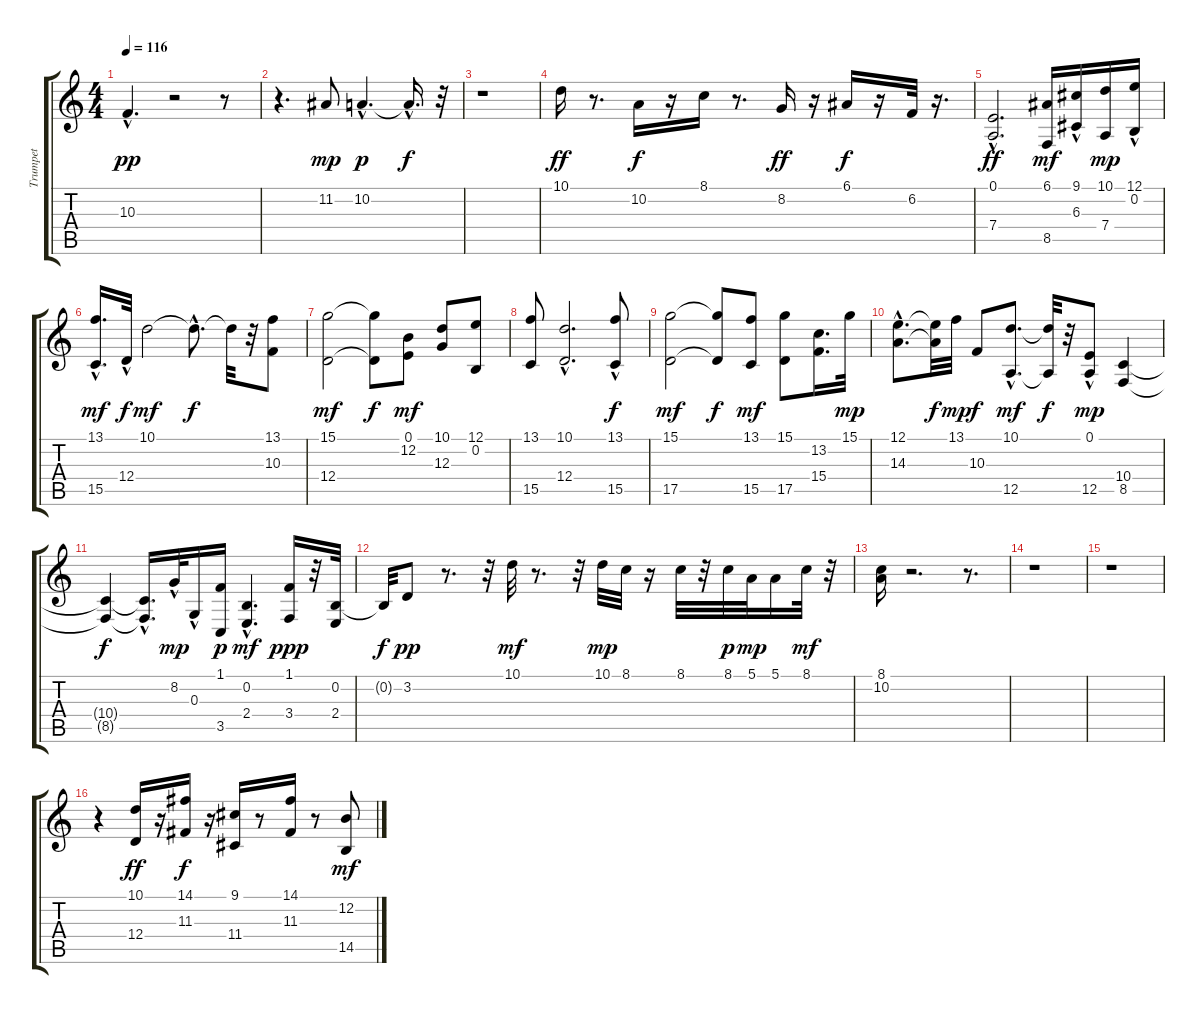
\track ("Trumpet" "Trumpet") {instrument trumpet}
\staff {score tabs}
\tuning (E4 B3 G3 D3 A2 E2) {hide}
\ts (4 4)
\tempo 116
\clef g2
\ks c
10.3{hac}.4{d dy pp} r.2 r.8 |
r.4{d} 11.2.8{dy mp} 10.2{hac}.4{d dy p} 10.2{hac t}.16{d dy f} r.32 |
r.1 |
10.1.16{dy ff} r.8{d} 10.2.16{dy f} r.16 8.1.16 r.8{d} 8.2.16{dy ff} r.16 6.1.16{dy f} r.16 6.2.32{volume 12} r.16{d} |
(0.1 7.4{hac}).2{d dy ff} (6.1 8.5).16{dy mf volume 13} (9.1 6.3{hac}).16{volume 13} (10.1 7.4).16{dy mp} (12.1{hac} 0.2).16{volume 13} |
(13.1 15.5{hac}).16{d dy mf} 12.4{hac}.32{dy f} 10.1.2{dy mf volume 12} 10.1{hac t}.8{d dy f} 10.1{t}.32 r.32 (13.1 10.3).8{volume 12} |
(15.1 12.4).2{dy mf} (15.1{t} 12.4{t}).8{dy f} (0.1 12.2).8{dy mf} (10.1 12.3).8 (12.1 0.2).8 |
(13.1 15.5).8 (10.1{hac} 12.4{hac}).2{d} (13.1{hac} 15.5).8{dy f} |
(15.1 17.5).2{dy mf} (15.1{t} 17.5{t}).8{dy f} (13.1 15.5).8{dy mf} (15.1 17.5).8 (13.2 15.4).16{d volume 12} 15.1.32{dy mp} |
(12.1{hac} 14.3{hac}).8{d volume 12} (12.1{t} 14.3{t}).32{dy f} 13.1.32{dy mp} 10.3.8{dy f} (10.1{hac} 12.5{hac}).8{d dy mf} (10.1{t} 12.5{t}).32{dy f} r.32 (0.1{hac} 12.5).8{dy mp} (10.4 8.5).4 |
(10.4{t} 8.5{t}).4{dy f} (10.4{hac t} 8.5{t}).16{d} 8.2{hac}.32{dy mp} 0.3{hac}.16 (1.1 3.5).16{dy p} (0.2{hac} 2.4{hac}).4{d dy mf} (1.1 3.4).16{dy ppp} r.32 (0.2 2.4).32 |
0.2{t}.32{dy f} 3.2.8{dy pp} r.8{d} r.32 10.1.32{dy mf} r.8{d} r.32 10.1.32{dy mp} 8.1.32 r.16 8.1.32 r.32 8.1.32{dy p} 5.1.32{dy mp} 5.1.16 8.1.32{dy mf} r.32 |
(8.1 10.2).16 r.2{d} r.8{d} |
r.1 |
r.1 |
r.4 (10.1 12.4).16{dy ff} r.16 (14.1 11.3).16{dy f} r.16 (9.1 11.4).16 r.8 (14.1 11.3).16 r.8 (12.2 14.5).8{dy mf}
